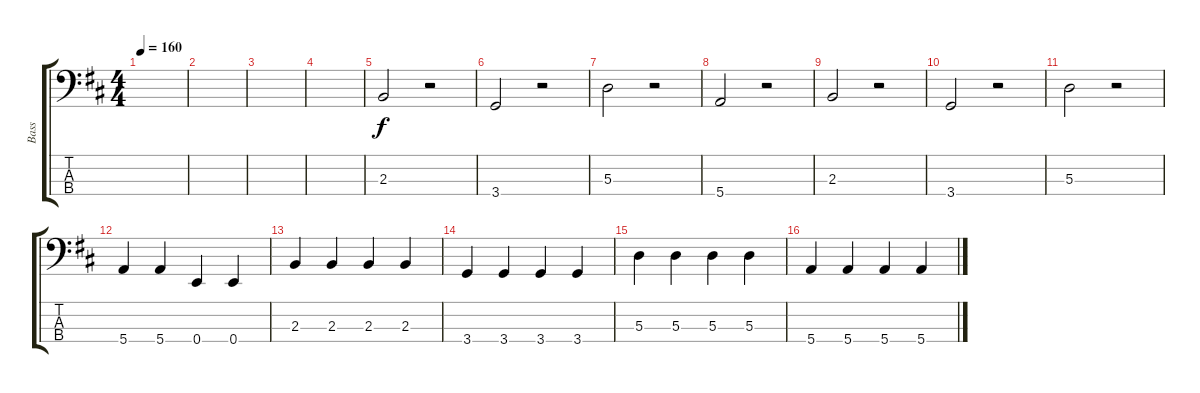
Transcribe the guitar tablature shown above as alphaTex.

\track ("Bass" "Bass") {instrument electricbassfinger}
\staff {score tabs}
\tuning (G2 D2 A1 E1) {hide}
\ts (4 4)
\tempo 160
\clef f4
\ks d
|
|
|
|
2.3.2 r.2 |
3.4.2 r.2 |
5.3.2 r.2 |
5.4.2 r.2 |
2.3.2 r.2 |
3.4.2 r.2 |
5.3.2 r.2 |
5.4.4 5.4.4 0.4.4 0.4.4 |
2.3.4 2.3.4 2.3.4 2.3.4 |
3.4.4 3.4.4 3.4.4 3.4.4 |
5.3.4 5.3.4 5.3.4 5.3.4 |
5.4.4 5.4.4 5.4.4 5.4.4
